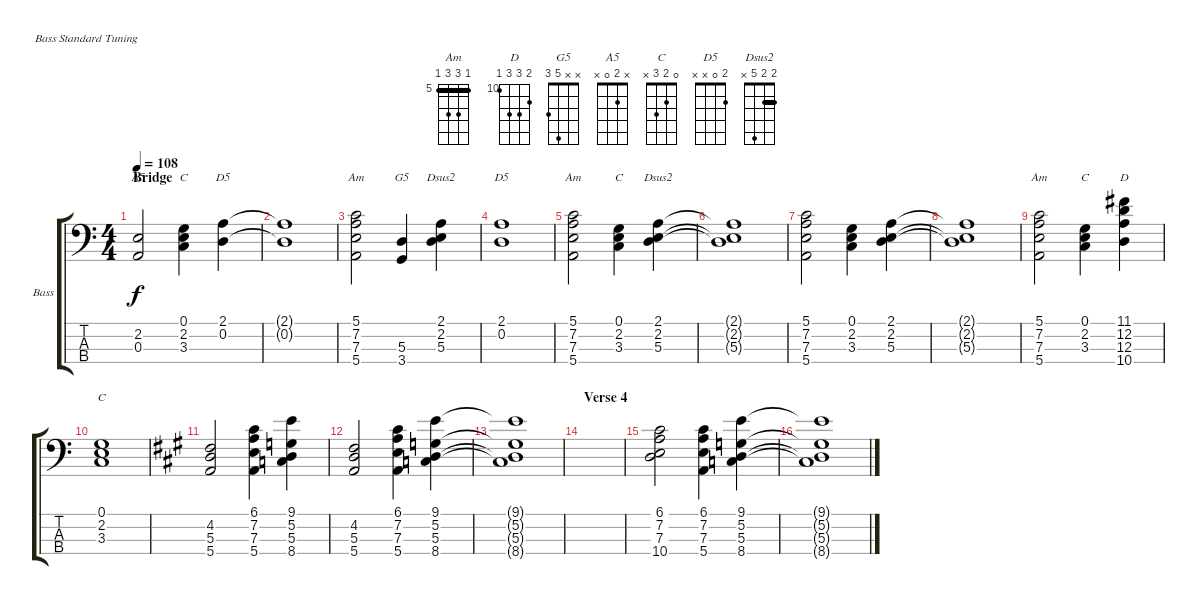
\defaultSystemsLayout 4
\bracketExtendMode groupsimilarinstruments
\firstSystemTrackNameOrientation horizontal
\otherSystemsTrackNameOrientation horizontal
\track ("Bass" "Bass") {instrument electricbassfinger}
\staff {score tabs}
\tuning (G2 D2 A1 E1)
\chord ("Am" 5 7 7 5) {firstfret 5 barre 5}
\chord ("D" 11 12 12 10) {firstfret 10}
\chord ("G5" x x 5 3)
\chord ("A5" x 2 0 x)
\chord ("C" 0 2 3 x)
\chord ("D5" 2 0 x x)
\chord ("Dsus2" 2 2 5 x) {barre 2}
\ts (4 4)
\section ("" "Bridge")
\tempo 108
\clef f4
\ks c
(0.3 2.2).2{ch "A5" dy f} (3.3 2.2 0.1).4{ch "C"} (0.2 2.1).4{ch "D5"} |
(0.2{t} 2.1{t}).1 |
(5.4 7.3 7.2 5.1).2{ch "Am"} (3.4 5.3).4{ch "G5"} (5.3 2.2 2.1).4{ch "Dsus2"} |
(0.2 2.1).1{ch "D5"} |
(5.4 7.3 7.2 5.1).2{ch "Am"} (3.3 2.2 0.1).4{ch "C"} (5.3 2.2 2.1).4{ch "Dsus2"} |
(2.1{t} 2.2{t} 5.3{t}).1 |
(5.4 7.3 7.2 5.1).2 (3.3 2.2 0.1).4 (5.3 2.2 2.1).4 |
(2.1{t} 2.2{t} 5.3{t}).1 |
(5.4 7.3 7.2 5.1).2{ch "Am"} (3.3 2.2 0.1).4{ch "C"} (10.4 12.3 12.2 11.1).4{ch "D"} |
(3.3 2.2 0.1).1{ch "C"} |
\ks a
(5.4 5.3 4.2).2 (5.4 7.3 7.2 6.1).4 (8.4 5.3 5.2 9.1).4 |
(5.4 5.3 4.2).2 (5.4 7.3 7.2 6.1).4 (8.4 5.3 5.2 9.1).4 |
(9.1{t} 5.2{t} 5.3{t} 8.4{t}).1 |
\section ("" "Verse 4")
|
(10.4 7.3 7.2 6.1).2 (5.4 7.3 7.2 6.1).4 (8.4 5.3 5.2 9.1).4 |
(8.4{t} 5.3{t} 5.2{t} 9.1{t}).1
